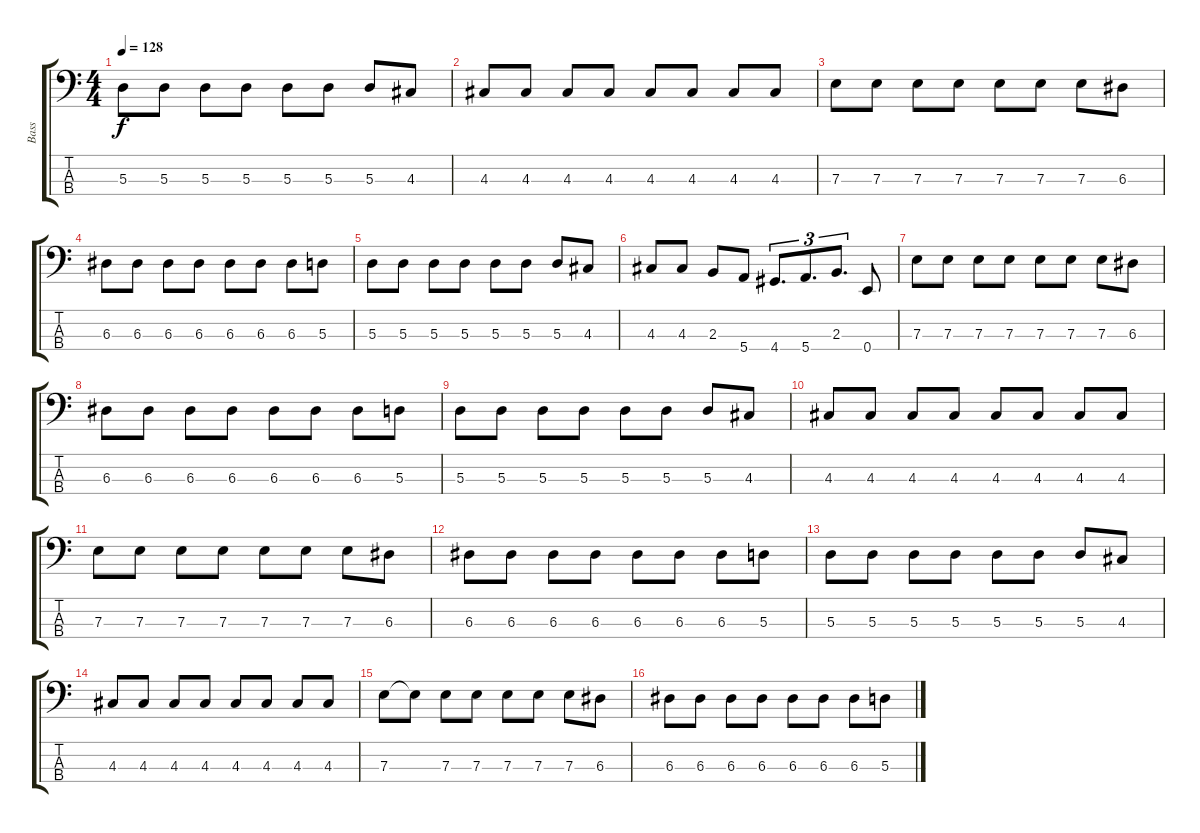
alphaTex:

\track ("Bass" "Bass") {instrument electricbassfinger}
\staff {score tabs}
\tuning (G2 D2 A1 E1) {hide}
\ts (4 4)
\tempo 128
\clef f4
\ks c
5.3.8{dy f} 5.3.8 5.3.8 5.3.8 5.3.8 5.3.8 5.3.8 4.3.8 |
4.3.8 4.3.8 4.3.8 4.3.8 4.3.8 4.3.8 4.3.8 4.3.8 |
7.3.8 7.3.8 7.3.8 7.3.8 7.3.8 7.3.8 7.3.8 6.3.8 |
6.3.8 6.3.8 6.3.8 6.3.8 6.3.8 6.3.8 6.3.8 5.3.8 |
5.3.8 5.3.8 5.3.8 5.3.8 5.3.8 5.3.8 5.3.8 4.3.8 |
4.3.8 4.3.8 2.3.8 5.4.8 4.4.8{d tu (3 2)} 5.4.8{d tu (3 2)} 2.3.8{d tu (3 2)} 0.4.8 |
7.3.8 7.3.8 7.3.8 7.3.8 7.3.8 7.3.8 7.3.8 6.3.8 |
6.3.8 6.3.8 6.3.8 6.3.8 6.3.8 6.3.8 6.3.8 5.3.8 |
5.3.8 5.3.8 5.3.8 5.3.8 5.3.8 5.3.8 5.3.8 4.3.8 |
4.3.8 4.3.8 4.3.8 4.3.8 4.3.8 4.3.8 4.3.8 4.3.8 |
7.3.8 7.3.8 7.3.8 7.3.8 7.3.8 7.3.8 7.3.8 6.3.8 |
6.3.8 6.3.8 6.3.8 6.3.8 6.3.8 6.3.8 6.3.8 5.3.8 |
5.3.8 5.3.8 5.3.8 5.3.8 5.3.8 5.3.8 5.3.8 4.3.8 |
4.3.8 4.3.8 4.3.8 4.3.8 4.3.8 4.3.8 4.3.8 4.3.8 |
7.3.8 7.3{t}.8 7.3.8 7.3.8 7.3.8 7.3.8 7.3.8 6.3.8 |
6.3.8 6.3.8 6.3.8 6.3.8 6.3.8 6.3.8 6.3.8 5.3.8
